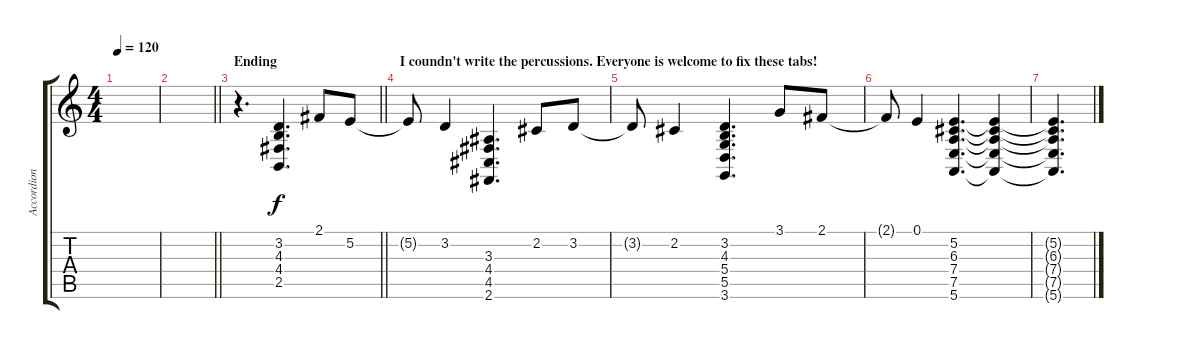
\track ("Accordion" "Accordion") {instrument accordion}
\staff {score tabs}
\tuning (E4 B3 G3 D3 A2 E2) {hide}
\ts (4 4)
\tempo 120
\clef g2
\ks c
|
\barLineRight lightlight
|
\section ("" "Ending")
\barLineRight lightlight
r.4{d} (3.2 4.3 4.4 2.5).4{d} 2.1.8 5.2.8 |
\section ("" "I coundn't write the percussions. Everyone is welcome to fix these tabs!")
5.2{t}.8 3.2.4 (3.3 4.4 4.5 2.6).4{d} 2.2.8 3.2.8 |
3.2{t}.8 2.2.4 (3.2 4.3 5.4 5.5 3.6).4{d} 3.1.8 2.1.8 |
2.1{t}.8 0.1.4 (5.2 6.3 7.4 7.5 5.6).4{d} (5.2{t} 6.3{t} 7.4{t} 7.5{t} 5.6{t}).4 |
(5.2{t} 6.3{t} 7.4{t} 7.5{t} 5.6{t}).4{d}
